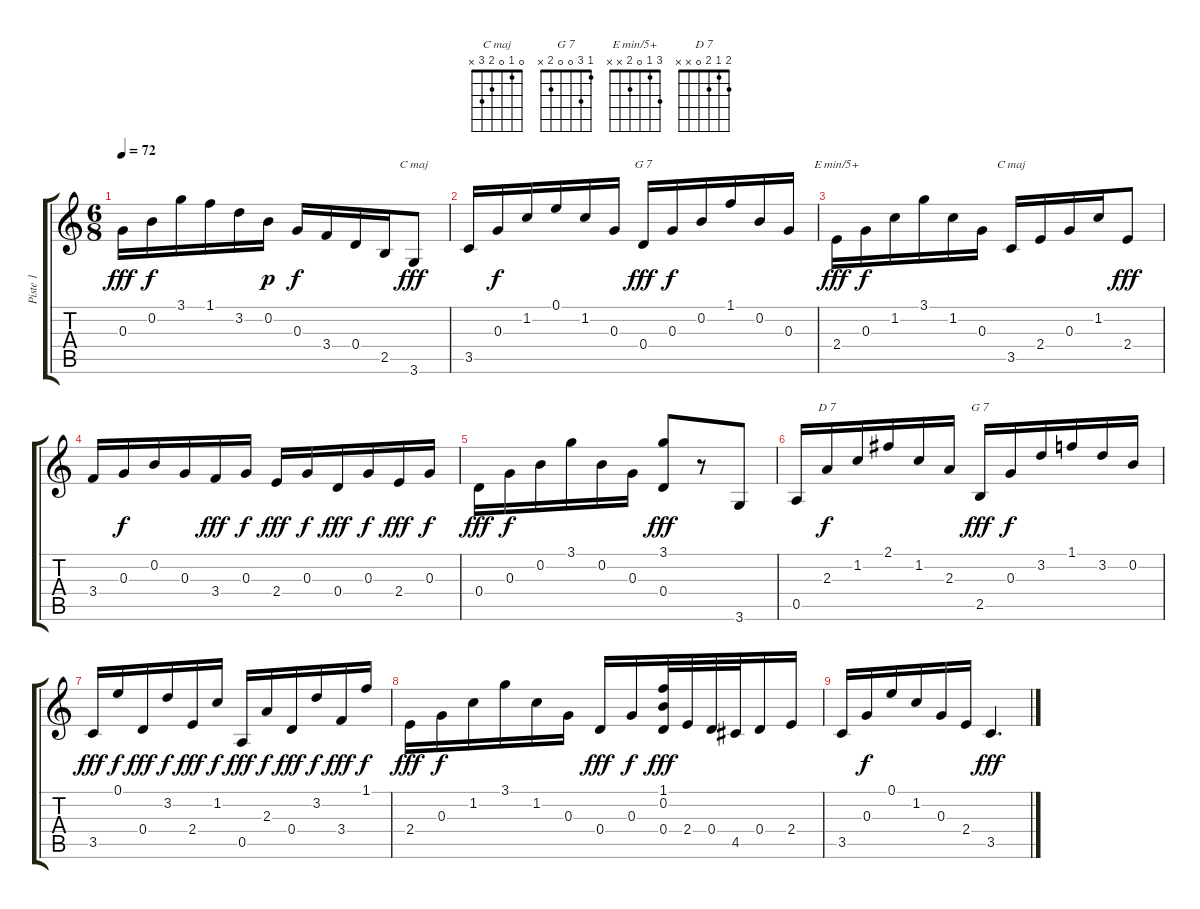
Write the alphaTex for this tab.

\track ("Piste 1" "Piste 1") {instrument acousticguitarsteel}
\staff {score tabs}
\tuning (E4 B3 G3 D3 A2 E2) {hide}
\chord ("C maj" 0 1 0 2 3 3)
\chord ("G 7" 1 0 0 0 x x)
\chord ("E min/5+" 3 1 0 2 x x)
\chord ("C maj" 0 1 0 2 3 x)
\chord ("D 7" 2 1 2 0 x x)
\chord ("G 7" 1 3 0 0 2 x)
\ts (6 8)
\tempo 72
\clef g2
\ks c
0.3.16{dy fff} 0.2.16{dy f} 3.1.16 1.1.16 3.2.16 0.2.16{dy p} 0.3.16{dy f} 3.4.16 0.4.16 2.5.16 3.6.8{ch "C maj" dy fff} |
3.5.16 0.3.16{dy f} 1.2.16 0.1.16 1.2.16 0.3.16 0.4.16{ch "G 7" dy fff} 0.3.16{dy f} 0.2.16 1.1.16 0.2.16 0.3.16 |
2.4.16{ch "E min/5+" dy fff} 0.3.16{dy f} 1.2.16 3.1.16 1.2.16 0.3.16 3.5.16{ch "C maj"} 2.4.16 0.3.16 1.2.16 2.4.8{dy fff} |
3.4.16 0.3.16{dy f} 0.2.16 0.3.16 3.4.16{dy fff} 0.3.16{dy f} 2.4.16{dy fff} 0.3.16{dy f} 0.4.16{dy fff} 0.3.16{dy f} 2.4.16{dy fff} 0.3.16{dy f} |
0.4.16{dy fff} 0.3.16{dy f} 0.2.16 3.1.16 0.2.16 0.3.16 (3.1 0.4).8{dy fff} r.8 3.6.8 |
0.5.16 2.3.16{ch "D 7" dy f} 1.2.16 2.1.16 1.2.16 2.3.16 2.5.16{ch "G 7" dy fff} 0.3.16{dy f} 3.2.16 1.1.16 3.2.16 0.2.16 |
3.5.16{dy fff} 0.1.16{dy f} 0.4.16{dy fff} 3.2.16{dy f} 2.4.16{dy fff} 1.2.16{dy f} 0.5.16{dy fff} 2.3.16{dy f} 0.4.16{dy fff} 3.2.16{dy f} 3.4.16{dy fff} 1.1.16{dy f} |
2.4.16{dy fff} 0.3.16{dy f} 1.2.16 3.1.16 1.2.16 0.3.16 0.4.16{dy fff} 0.3.16{dy f} (1.1 0.2 0.4).32{dy fff} 2.4.32 0.4.32 4.5.32 0.4.16 2.4.16 |
3.5.16 0.3.16{dy f} 0.1.16 1.2.16 0.3.16 2.4.16 3.5.4{d dy fff}
